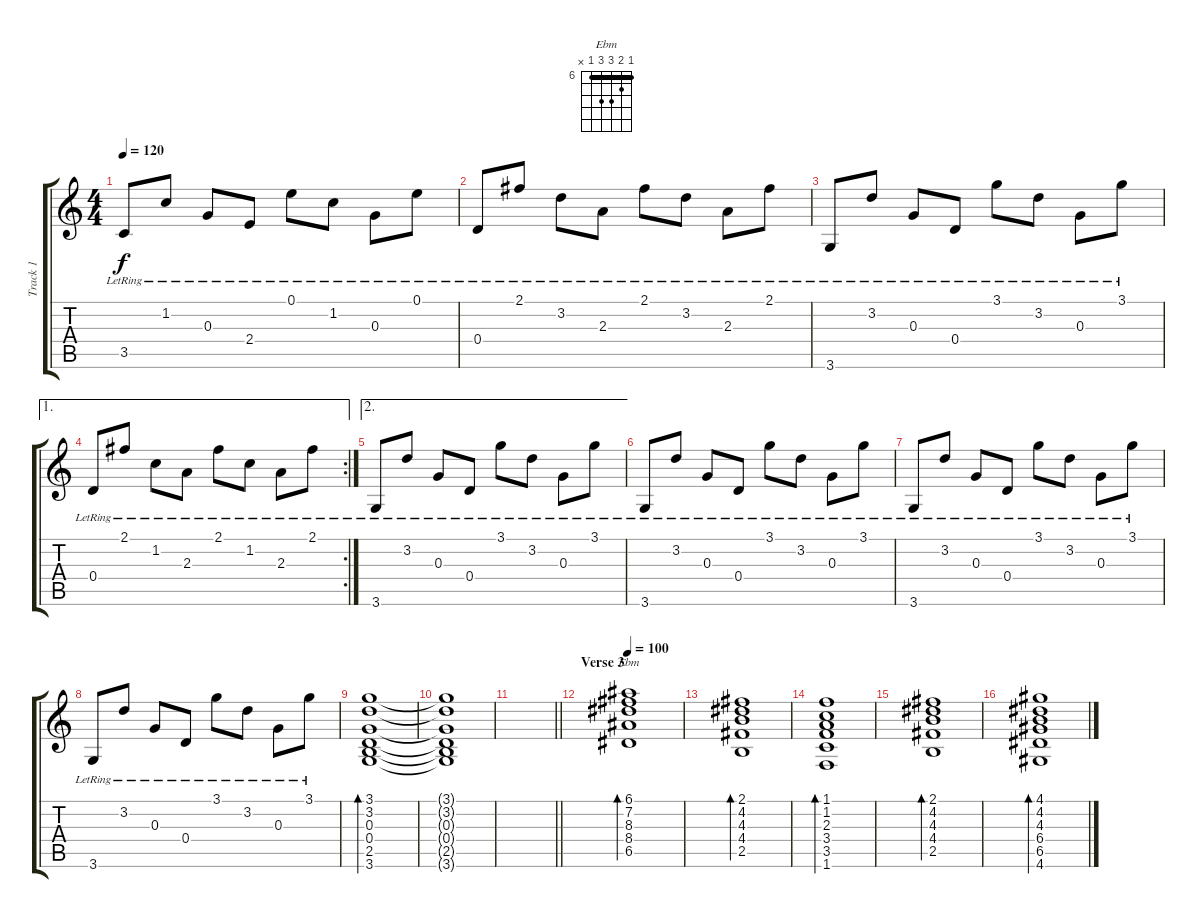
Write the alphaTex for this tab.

\track ("Track 1" "Track 1") {instrument acousticguitarsteel}
\staff {score tabs}
\tuning (E4 B3 G3 D3 A2 E2) {hide}
\chord ("Ebm" 6 7 8 8 6 x) {firstfret 6 barre 6}
\ts (4 4)
\tempo 120
\clef g2
\ks c
3.5{lr}.8{dy f} 1.2{lr}.8 0.3{lr}.8 2.4{lr}.8 0.1{lr}.8 1.2{lr}.8 0.3{lr}.8 0.1{lr}.8 |
0.4{lr}.8 2.1{lr}.8 3.2{lr}.8 2.3{lr}.8 2.1{lr}.8 3.2{lr}.8 2.3{lr}.8 2.1{lr}.8 |
3.6{lr}.8 3.2{lr}.8 0.3{lr}.8 0.4{lr}.8 3.1{lr}.8 3.2{lr}.8 0.3{lr}.8 3.1{lr}.8 |
\ae 1
\rc 2
0.4{lr}.8 2.1{lr}.8 1.2{lr}.8 2.3{lr}.8 2.1{lr}.8 1.2{lr}.8 2.3{lr}.8 2.1{lr}.8 |
\ae 2
3.6{lr}.8 3.2{lr}.8 0.3{lr}.8 0.4{lr}.8 3.1{lr}.8 3.2{lr}.8 0.3{lr}.8 3.1{lr}.8 |
3.6{lr}.8 3.2{lr}.8 0.3{lr}.8 0.4{lr}.8 3.1{lr}.8 3.2{lr}.8 0.3{lr}.8 3.1{lr}.8 |
3.6{lr}.8 3.2{lr}.8 0.3{lr}.8 0.4{lr}.8 3.1{lr}.8 3.2{lr}.8 0.3{lr}.8 3.1{lr}.8 |
3.6{lr}.8 3.2{lr}.8 0.3{lr}.8 0.4{lr}.8 3.1{lr}.8 3.2{lr}.8 0.3{lr}.8 3.1{lr}.8 |
(3.1 3.2 0.3 0.4 2.5 3.6).1{bd 480} |
(3.1{t} 3.2{t} 0.3{t} 0.4{t} 2.5{t} 3.6{t}).1 |
\barLineRight lightlight
|
\section ("" "Verse 3")
\tempo 100
(6.1 7.2 8.3 8.4 6.5).1{bd 480 ch "Ebm"} |
(2.1 4.2 4.3 4.4 2.5).1{bd 480} |
(1.1 1.2 2.3 3.4 3.5 1.6).1{bd 480} |
(2.1 4.2 4.3 4.4 2.5).1{bd 480} |
(4.1 4.2 4.3 6.4 6.5 4.6).1{bd 480}
